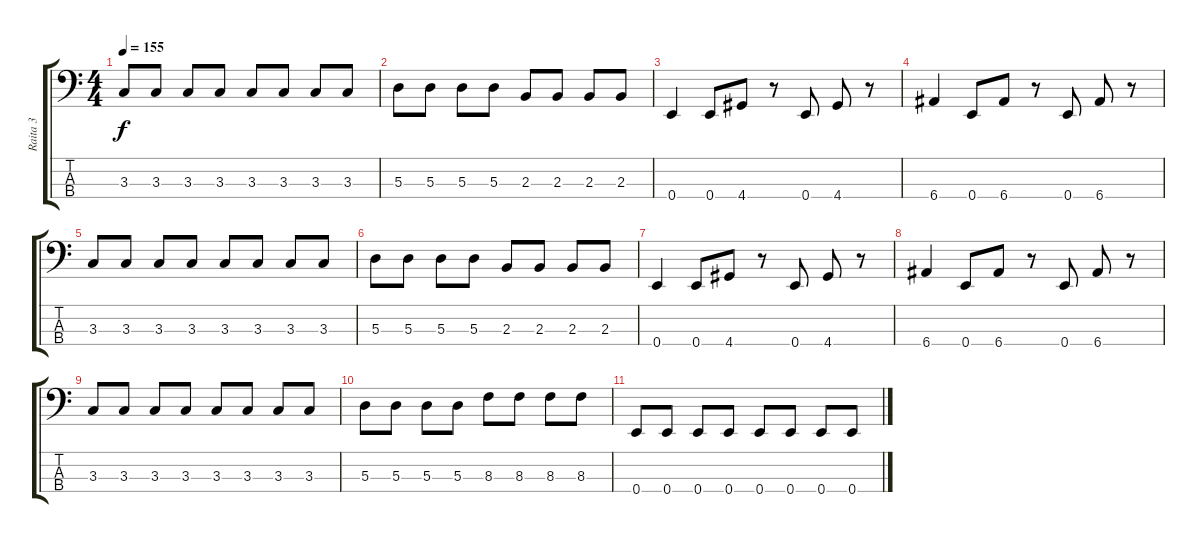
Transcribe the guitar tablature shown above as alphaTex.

\track ("Raita 3" "Raita 3") {instrument electricbasspick}
\staff {score tabs}
\tuning (G2 D2 A1 E1) {hide}
\ts (4 4)
\tempo 155
\clef f4
\ks c
3.3.8{dy f} 3.3.8 3.3.8 3.3.8 3.3.8 3.3.8 3.3.8 3.3.8 |
5.3.8 5.3.8 5.3.8 5.3.8 2.3.8 2.3.8 2.3.8 2.3.8 |
0.4.4 0.4.8 4.4.8 r.8 0.4.8 4.4.8 r.8 |
6.4.4 0.4.8 6.4.8 r.8 0.4.8 6.4.8 r.8 |
3.3.8 3.3.8 3.3.8 3.3.8 3.3.8 3.3.8 3.3.8 3.3.8 |
5.3.8 5.3.8 5.3.8 5.3.8 2.3.8 2.3.8 2.3.8 2.3.8 |
0.4.4 0.4.8 4.4.8 r.8 0.4.8 4.4.8 r.8 |
6.4.4 0.4.8 6.4.8 r.8 0.4.8 6.4.8 r.8 |
3.3.8 3.3.8 3.3.8 3.3.8 3.3.8 3.3.8 3.3.8 3.3.8 |
5.3.8 5.3.8 5.3.8 5.3.8 8.3.8 8.3.8 8.3.8 8.3.8 |
0.4.8 0.4.8 0.4.8 0.4.8 0.4.8 0.4.8 0.4.8 0.4.8
